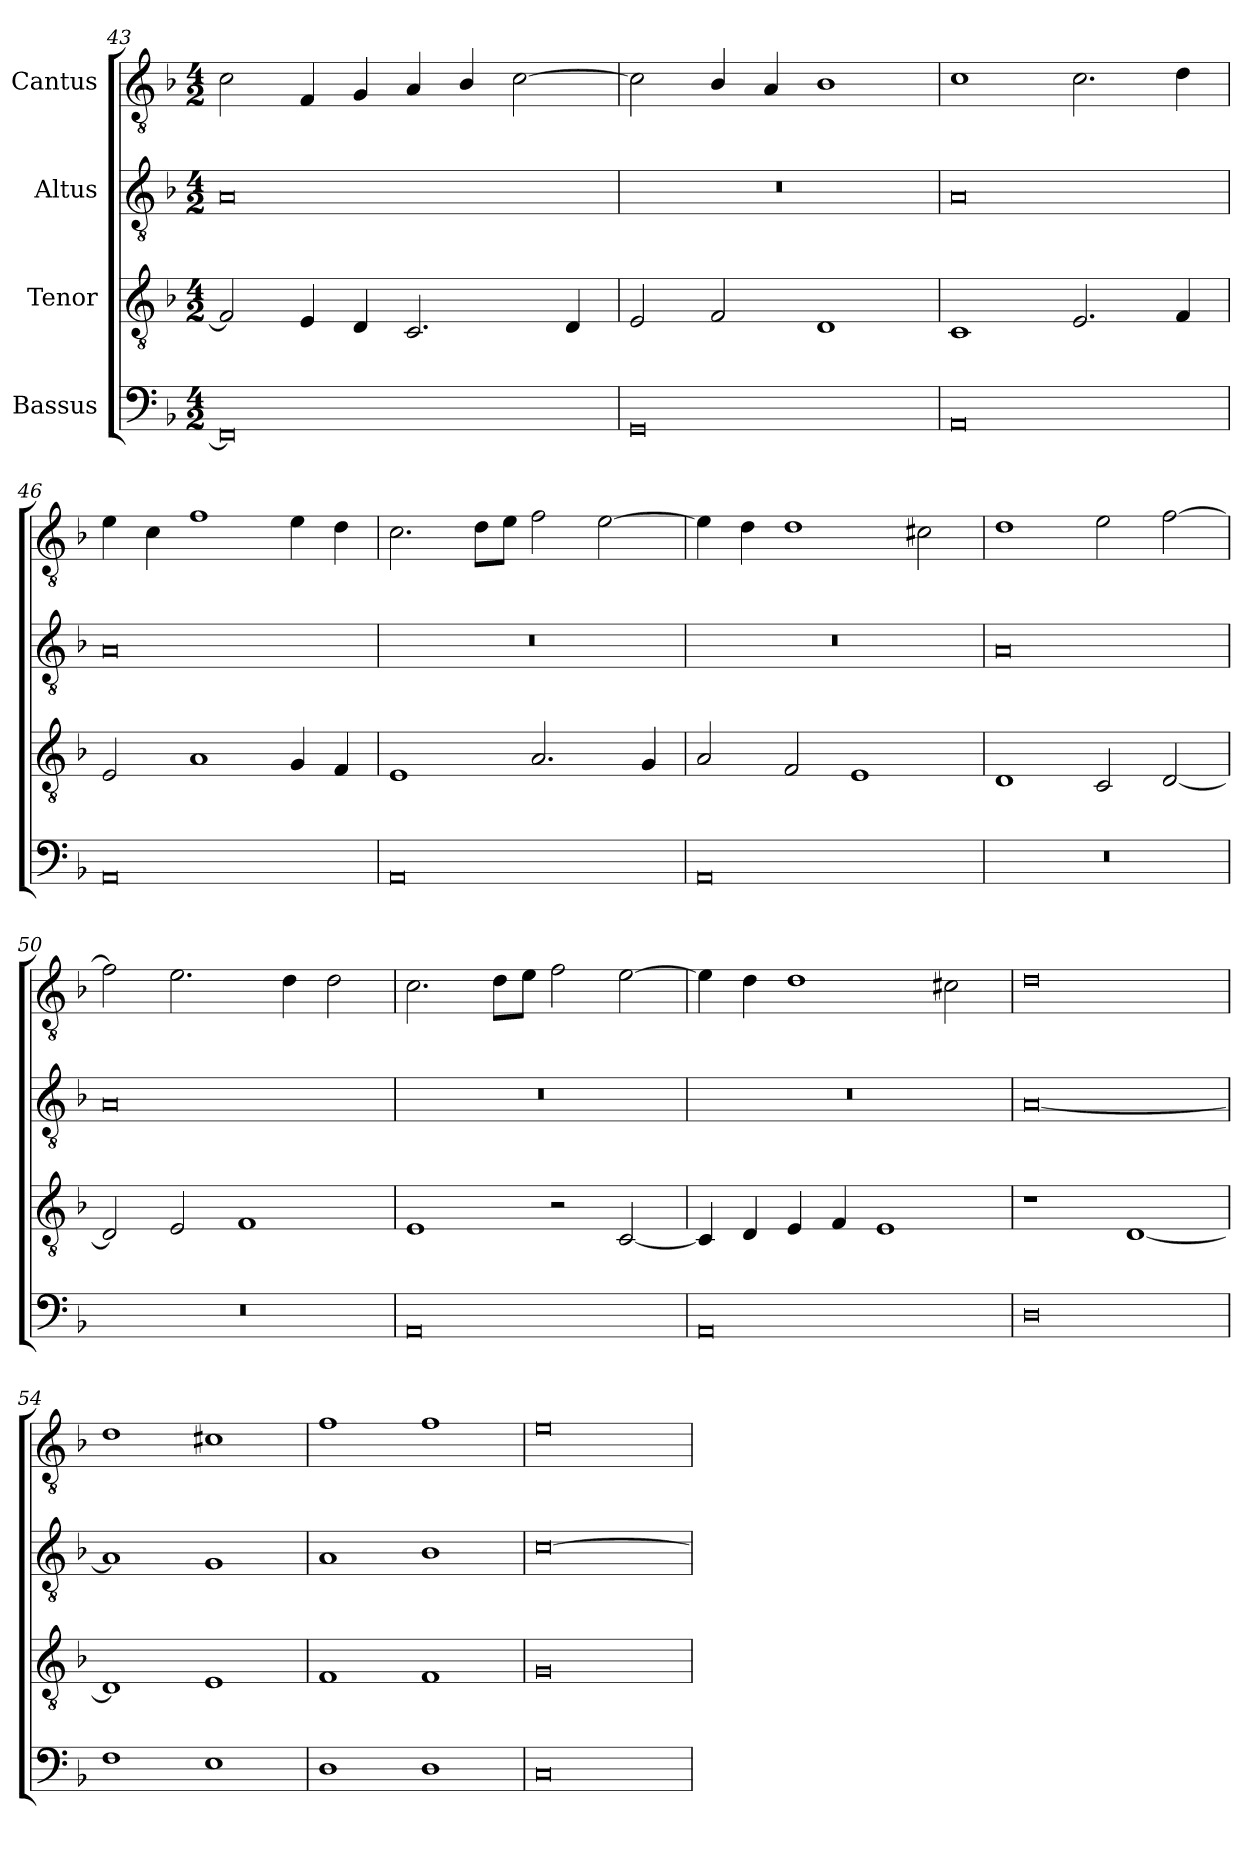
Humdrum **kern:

**kern	**kern	**kern	**kern
*part4	*part3	*part2	*part1
*staff4	*staff3	*staff2	*staff1
*I"Bassus	*I"Tenor	*I"Altus	*I"Cantus
*clefF4	*clefGv2	*clefGv2	*clefGv2
*k[b-]	*k[b-]	*k[b-]	*k[b-]
*M4/2	*M4/2	*M4/2	*M4/2
=43	=43	=43	=43
0FF/]	2F/]	0A/	2c\
.	4E/	.	4F/
.	4D/	.	4G/
.	2.C/	.	4A/
.	.	.	4B-/
.	.	.	[2c\
.	4D/	.	.
=44	=44	=44	=44
0GG/	2E/	0r	2c\]
.	2F/	.	4B-/
.	.	.	4A/
.	1D/	.	1B-/
=45	=45	=45	=45
0AA/	1C/	0A/	1c\
.	2.E/	.	2.c\
.	4F/	.	4d\
=46	=46	=46	=46
0AA/	2E/	0A/	4e\
.	.	.	4c\
.	1A/	.	1f\
.	4G/	.	4e\
.	4F/	.	4d\
=47	=47	=47	=47
0AA/	1E/	0r	2.c\
.	.	.	8d\L
.	.	.	8e\J
.	2.A/	.	2f\
.	.	.	[2e\
.	4G/	.	.
=48	=48	=48	=48
0AA/	2A/	0r	4e\]
.	.	.	4d\
.	2F/	.	1d\
.	1E/	.	.
.	.	.	2c#X\
=49	=49	=49	=49
0r	1D/	0A/	1d\
.	2C/	.	2e\
.	[2D/	.	[2f\
=50	=50	=50	=50
0r	2D/]	0A/	2f\]
.	2E/	.	2.e\
.	1F/	.	.
.	.	.	4d\
.	.	.	2d\
=51	=51	=51	=51
0AA/	1E/	0r	2.c\
.	.	.	8d\L
.	.	.	8e\J
.	2r	.	2f\
.	[2C/	.	[2e\
=52	=52	=52	=52
0AA/	4C/]	0r	4e\]
.	4D/	.	4d\
.	4E/	.	1d\
.	4F/	.	.
.	1E/	.	.
.	.	.	2c#X\
=53	=53	=53	=53
0D/	1r	[0A/	0d\
.	[1D/	.	.
=54	=54	=54	=54
1F\	1D/]	1A/]	1d\
1E\	1E/	1G/	1c#X\
=55	=55	=55	=55
1D/	1F/	1A/	1f\
1D/	1F/	1B-/	1f\
=56	=56	=56	=56
0C/	0G/	[0c\	0e\
=	=	=	=
*-	*-	*-	*-
